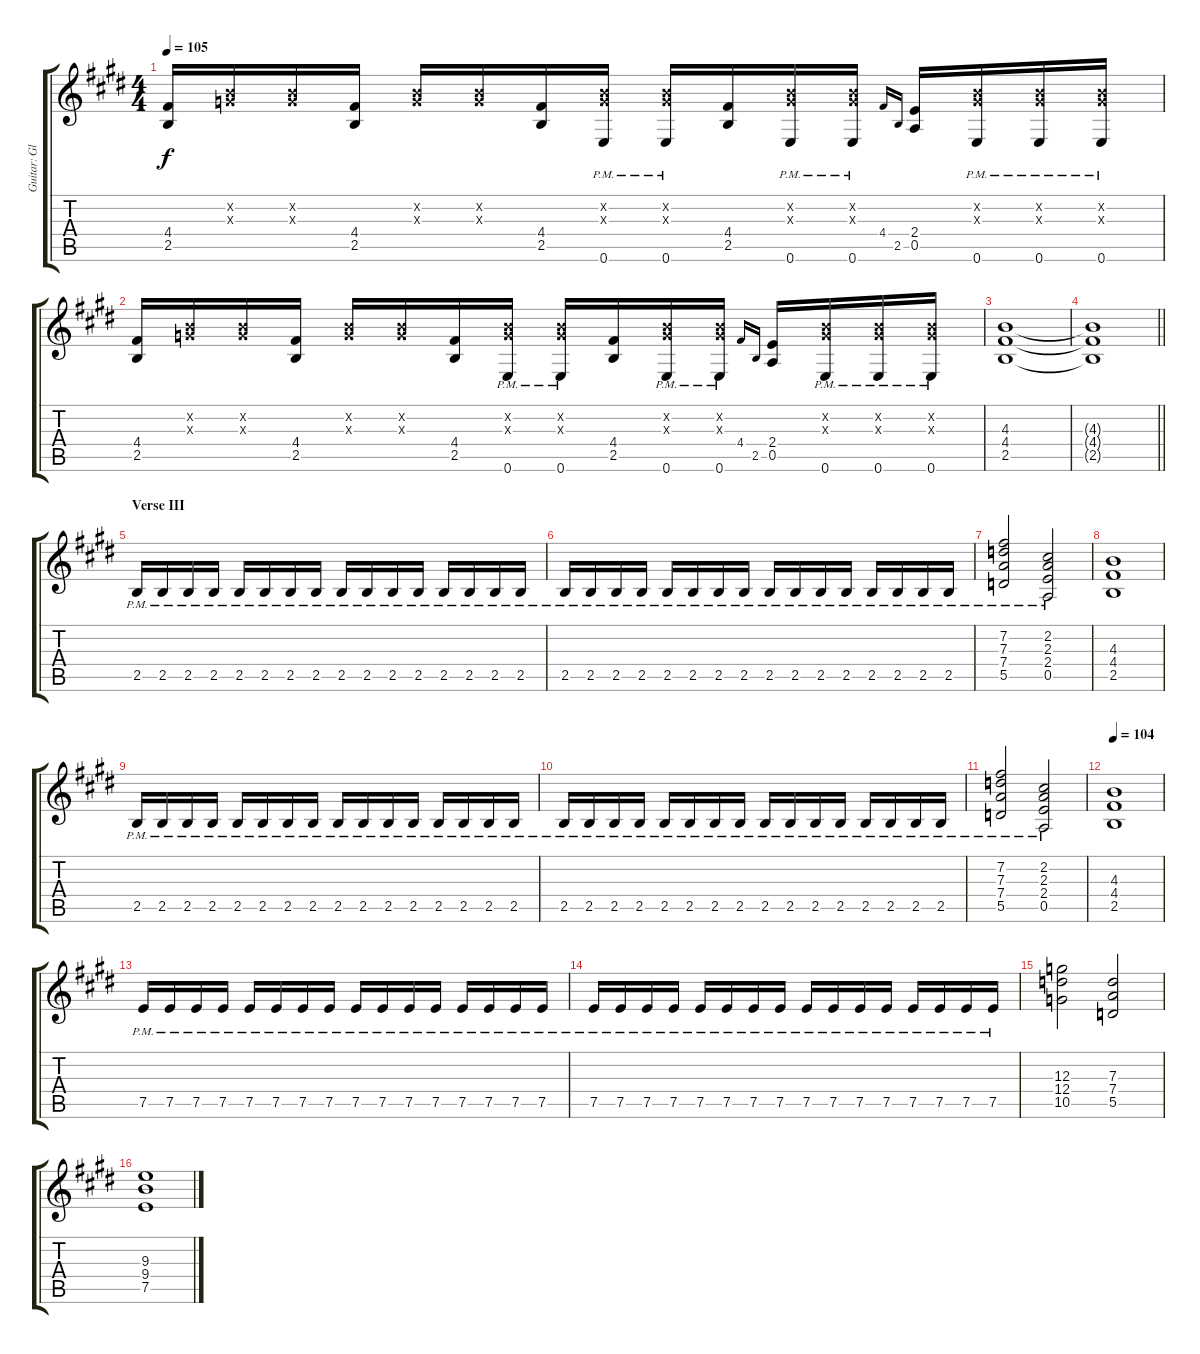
\track ("Guitar: Glenn" "Guitar: Gl") {instrument overdrivenguitar}
\staff {score tabs}
\tuning (E4 B3 G3 D3 A2 E2) {hide}
\ts (4 4)
\tempo 105
\clef g2
\ks e
(4.4 2.5).16{dy f} (0.2{x} 0.3{x}).16 (0.2{x} 0.3{x}).16 (4.4 2.5).16 (0.2{x} 0.3{x}).16 (0.2{x} 0.3{x}).16 (4.4 2.5).16 (0.2{x} 0.3{x} 0.6{pm}).16 (0.2{x} 0.3{x} 0.6{pm}).16 (4.4 2.5).16 (0.2{x} 0.3{x} 0.6{pm}).16 (0.2{x} 0.3{x} 0.6{pm}).16 4.4.16{gr onbeat} 2.5.16{gr onbeat} (2.4 0.5).16 (0.2{x} 0.3{x} 0.6{pm}).16 (0.2{x} 0.3{x} 0.6{pm}).16 (0.2{x} 0.3{x} 0.6{pm}).16 |
(4.4 2.5).16 (0.2{x} 0.3{x}).16 (0.2{x} 0.3{x}).16 (4.4 2.5).16 (0.2{x} 0.3{x}).16 (0.2{x} 0.3{x}).16 (4.4 2.5).16 (0.2{x} 0.3{x} 0.6{pm}).16 (0.2{x} 0.3{x} 0.6{pm}).16 (4.4 2.5).16 (0.2{x} 0.3{x} 0.6{pm}).16 (0.2{x} 0.3{x} 0.6{pm}).16 4.4.16{gr onbeat} 2.5.16{gr onbeat} (2.4 0.5).16 (0.2{x} 0.3{x} 0.6{pm}).16 (0.2{x} 0.3{x} 0.6{pm}).16 (0.2{x} 0.3{x} 0.6{pm}).16 |
(4.3 4.4 2.5).1 |
\barLineRight lightlight
(4.3{t} 4.4{t} 2.5{t}).1 |
\section ("" "Verse III")
2.5{pm}.16 2.5{pm}.16 2.5{pm}.16 2.5{pm}.16 2.5{pm}.16 2.5{pm}.16 2.5{pm}.16 2.5{pm}.16 2.5{pm}.16 2.5{pm}.16 2.5{pm}.16 2.5{pm}.16 2.5{pm}.16 2.5{pm}.16 2.5{pm}.16 2.5{pm}.16 |
2.5{pm}.16 2.5{pm}.16 2.5{pm}.16 2.5{pm}.16 2.5{pm}.16 2.5{pm}.16 2.5{pm}.16 2.5{pm}.16 2.5{pm}.16 2.5{pm}.16 2.5{pm}.16 2.5{pm}.16 2.5{pm}.16 2.5{pm}.16 2.5{pm}.16 2.5{pm}.16 |
(7.2{pm} 7.3 7.4 5.5).2 (2.2{pm} 2.3 2.4 0.5).2 |
(4.3 4.4 2.5).1 |
2.5{pm}.16 2.5{pm}.16 2.5{pm}.16 2.5{pm}.16 2.5{pm}.16 2.5{pm}.16 2.5{pm}.16 2.5{pm}.16 2.5{pm}.16 2.5{pm}.16 2.5{pm}.16 2.5{pm}.16 2.5{pm}.16 2.5{pm}.16 2.5{pm}.16 2.5{pm}.16 |
2.5{pm}.16 2.5{pm}.16 2.5{pm}.16 2.5{pm}.16 2.5{pm}.16 2.5{pm}.16 2.5{pm}.16 2.5{pm}.16 2.5{pm}.16 2.5{pm}.16 2.5{pm}.16 2.5{pm}.16 2.5{pm}.16 2.5{pm}.16 2.5{pm}.16 2.5{pm}.16 |
(7.2{pm} 7.3 7.4 5.5).2 (2.2{pm} 2.3 2.4 0.5).2 |
\tempo 104
(4.3 4.4 2.5).1 |
7.5{pm}.16 7.5{pm}.16 7.5{pm}.16 7.5{pm}.16 7.5{pm}.16 7.5{pm}.16 7.5{pm}.16 7.5{pm}.16 7.5{pm}.16 7.5{pm}.16 7.5{pm}.16 7.5{pm}.16 7.5{pm}.16 7.5{pm}.16 7.5{pm}.16 7.5{pm}.16 |
7.5{pm}.16 7.5{pm}.16 7.5{pm}.16 7.5{pm}.16 7.5{pm}.16 7.5{pm}.16 7.5{pm}.16 7.5{pm}.16 7.5{pm}.16 7.5{pm}.16 7.5{pm}.16 7.5{pm}.16 7.5{pm}.16 7.5{pm}.16 7.5{pm}.16 7.5{pm}.16 |
(12.3 12.4 10.5).2 (7.3 7.4 5.5).2 |
(9.3 9.4 7.5).1
